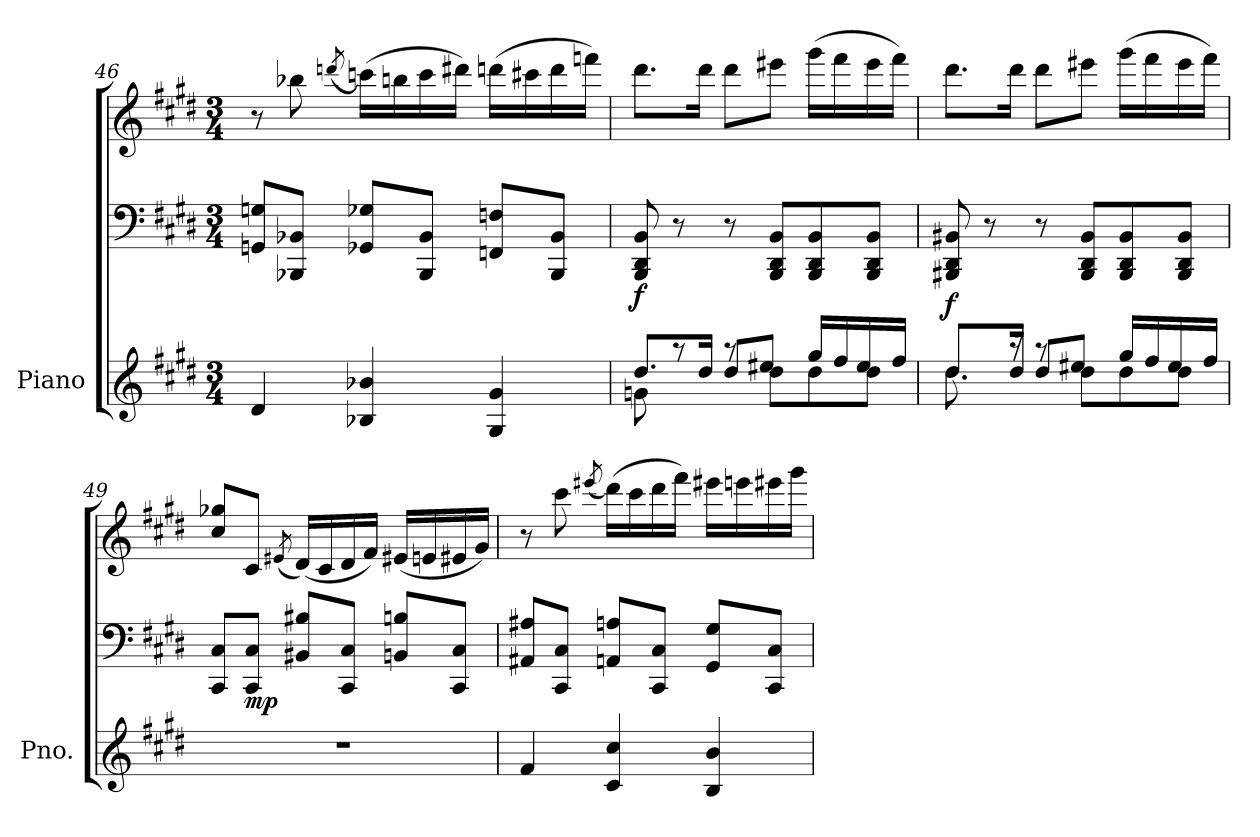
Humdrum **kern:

**kern	**kern	**kern	**dynam
*part1	*part1	*part1	*part1
*staff3	*staff2	*staff1	*staff1/2/3
*I"Piano	*	*	*
*I'Pno.	*	*	*
*clefG2	*clefF4	*clefG2	*
*k[f#c#g#d#]	*k[f#c#g#d#]	*k[f#c#g#d#]	*
*M3/4	*M3/4	*M3/4	*
=46	=46	=46	=46
4d#/	8GGn/ 8Gn/L	8r	.
.	8BBB-X/ 8BB-X/J	8bb-X\	.
.	.	(<8qdddn/	.
4B-X/ 4b-X/	8GG-X/ 8G-X/L	(>16cccn\LL)	.
.	.	16bbn\	.
.	8BBB-/ 8BB-/J	16ccc\	.
.	.	16ddd#X\JJ)	.
4G#/ 4g#/	8FFn/ 8Fn/L	(>16dddn\LL	.
.	.	16ccc#X\	.
.	8BBB-/ 8BB-/J	16ddd\	.
.	.	16fffn\JJ)	.
=47	=47	=47	=47
*^	*	*	*
!	!	!	!	!LO:DY:b=2
8gn\	8.dd#/L	8BBB/ 8DD#/ 8BB/	8.ddd#\L	f
8r	.	8r	.	.
.	16dd#/Jk	.	16ddd#\Jk	.
8r	8dd#/L	8r	8ddd#\L	.
8dd#\L	8ee#X/J	8BBB/ 8DD#/ 8BB/L	8eee#X\J	.
8dd#\	16gg#/LL	8BBB/ 8DD#/ 8BB/	(>16ggg#\LL	.
.	16ff#/	.	16fff#\	.
8dd#\J	16ee#/	8BBB/ 8DD#/ 8BB/J	16eee#\	.
.	16ff#/JJ	.	16fff#\JJ)	.
!!LO:LB:g=z
=48	=48	=48	=48	=48
!	!	!	!	!LO:DY:b=2
8.dd#\	8.dd#/L	8BBB#X/ 8DD#/ 8BB#X/	8.ddd#\L	f
.	.	8r	.	.
16r	16dd#/Jk	.	16ddd#\Jk	.
8r	8dd#/L	8r	8ddd#\L	.
8dd#\L	8ee#X/J	8BBB#/ 8DD#/ 8BB#/L	8eee#X\J	.
8dd#\	16gg#/LL	8BBB#/ 8DD#/ 8BB#/	(>16ggg#\LL	.
.	16ff#/	.	16fff#\	.
8dd#\J	16ee#/	8BBB#/ 8DD#/ 8BB#/J	16eee#\	.
.	16ff#/JJ	.	16fff#\JJ)	.
*v	*v	*	*	*
=49	=49	=49	=49
2.r	8CC#/ 8C#/L	8cc#/ 8gg-X/L	.
!	!	!	!LO:DY:b=2
.	8CC#/ 8C#/J	8c#/J	mp
.	.	(<8qe#X/	.
.	8BB#X/ 8B#X/L	(<16d#/LL)	.
.	.	16c#/	.
.	8CC#/ 8C#/J	16d#/	.
.	.	16f#/JJ)	.
.	8BBn/ 8Bn/L	(<16e#/LL	.
.	.	16en/	.
.	8CC#/ 8C#/J	16e#X/	.
.	.	16g#/JJ)	.
=50	=50	=50	=50
4f#/	8AA#X/ 8A#X/L	8r	.
.	8CC#/ 8C#/J	8ccc#\	.
.	.	(<8qeee#X/	.
4c#/ 4cc#/	8AAn/ 8An/L	(>16ddd#\LL)	.
.	.	16ccc#\	.
.	8CC#/ 8C#/J	16ddd#\	.
.	.	16fff#\JJ)	.
4B/ 4b/	8GG#/ 8G#/L	16eee#\LL	.
.	.	16eeen\	.
.	8CC#/ 8C#/J	16eee#X\	.
.	.	16ggg#\JJ	.
=	=	=	=
*-	*-	*-	*-
